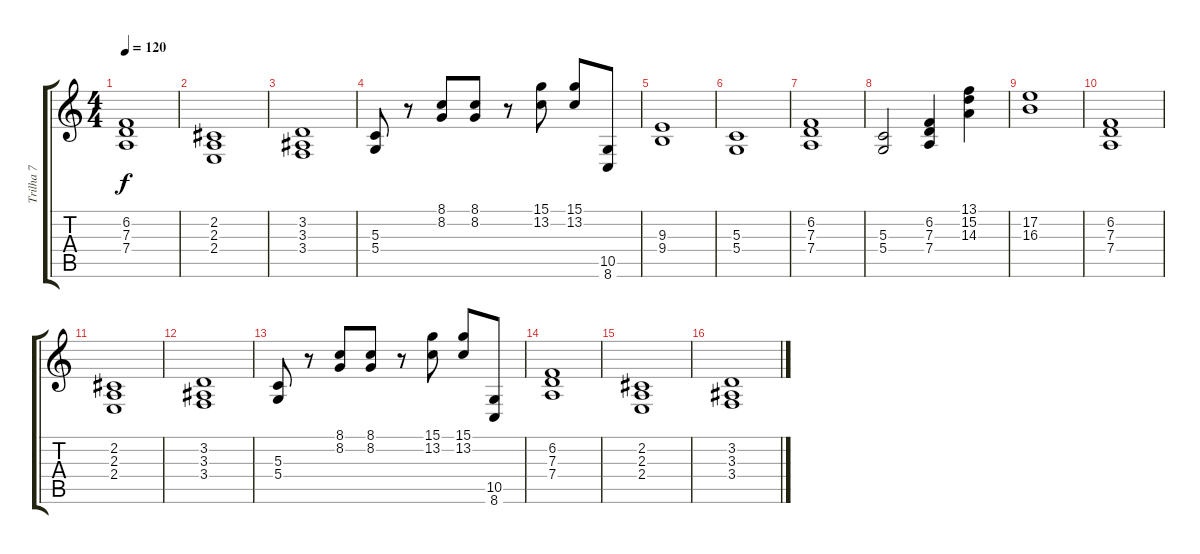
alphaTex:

\track ("Trilha 7" "Trilha 7") {instrument choiraahs}
\staff {score tabs}
\tuning (E4 B3 G3 D3 A2 E2) {hide}
\ts (4 4)
\tempo 120
\clef g2
\ks c
(6.2 7.3 7.4).1{dy f} |
(2.2 2.3 2.4).1 |
(3.2 3.3 3.4).1 |
(5.3 5.4).8 r.8 (8.1 8.2).8 (8.1 8.2).8 r.8 (15.1 13.2).8 (15.1 13.2).8 (10.5 8.6).8 |
(9.3 9.4).1 |
(5.3 5.4).1 |
(6.2 7.3 7.4).1 |
(5.3 5.4).2 (6.2 7.3 7.4).4 (13.1 15.2 14.3).4 |
(17.2 16.3).1 |
(6.2 7.3 7.4).1 |
(2.2 2.3 2.4).1 |
(3.2 3.3 3.4).1 |
(5.3 5.4).8 r.8 (8.1 8.2).8 (8.1 8.2).8 r.8 (15.1 13.2).8 (15.1 13.2).8 (10.5 8.6).8 |
(6.2 7.3 7.4).1 |
(2.2 2.3 2.4).1 |
(3.2 3.3 3.4).1
